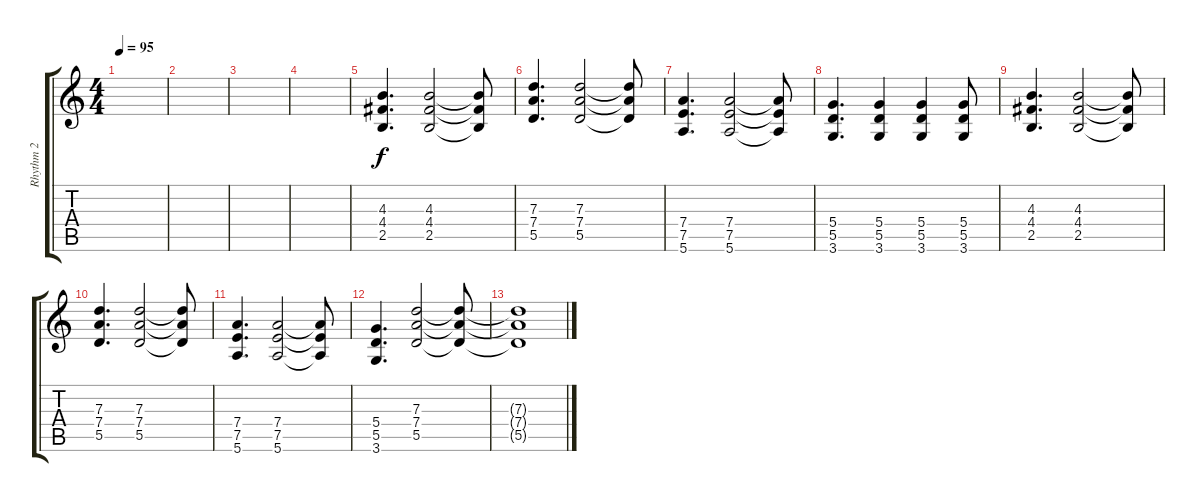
\track ("Rhythm 2" "Rhythm 2") {instrument overdrivenguitar}
\staff {score tabs}
\tuning (E4 B3 G3 D3 A2 E2) {hide}
\ts (4 4)
\tempo 95
\clef g2
\ks c
|
|
|
|
(4.3 4.4 2.5).4{d} (4.3 4.4 2.5).2 (4.3{t} 4.4{t} 2.5{t}).8 |
(7.3 7.4 5.5).4{d} (7.3 7.4 5.5).2 (7.3{t} 7.4{t} 5.5{t}).8 |
(7.4 7.5 5.6).4{d} (7.4 7.5 5.6).2 (7.4{t} 7.5{t} 5.6{t}).8 |
(5.4 5.5 3.6).4{d} (5.4 5.5 3.6).4 (5.4 5.5 3.6).4 (5.4 5.5 3.6).8 |
(4.3 4.4 2.5).4{d} (4.3 4.4 2.5).2 (4.3{t} 4.4{t} 2.5{t}).8 |
(7.3 7.4 5.5).4{d} (7.3 7.4 5.5).2 (7.3{t} 7.4{t} 5.5{t}).8 |
(7.4 7.5 5.6).4{d} (7.4 7.5 5.6).2 (7.4{t} 7.5{t} 5.6{t}).8 |
(5.4 5.5 3.6).4{d} (7.3 7.4 5.5).2{volume 0} (7.3{t} 7.4{t} 5.5{t}).8 |
(7.3{t} 7.4{t} 5.5{t}).1
